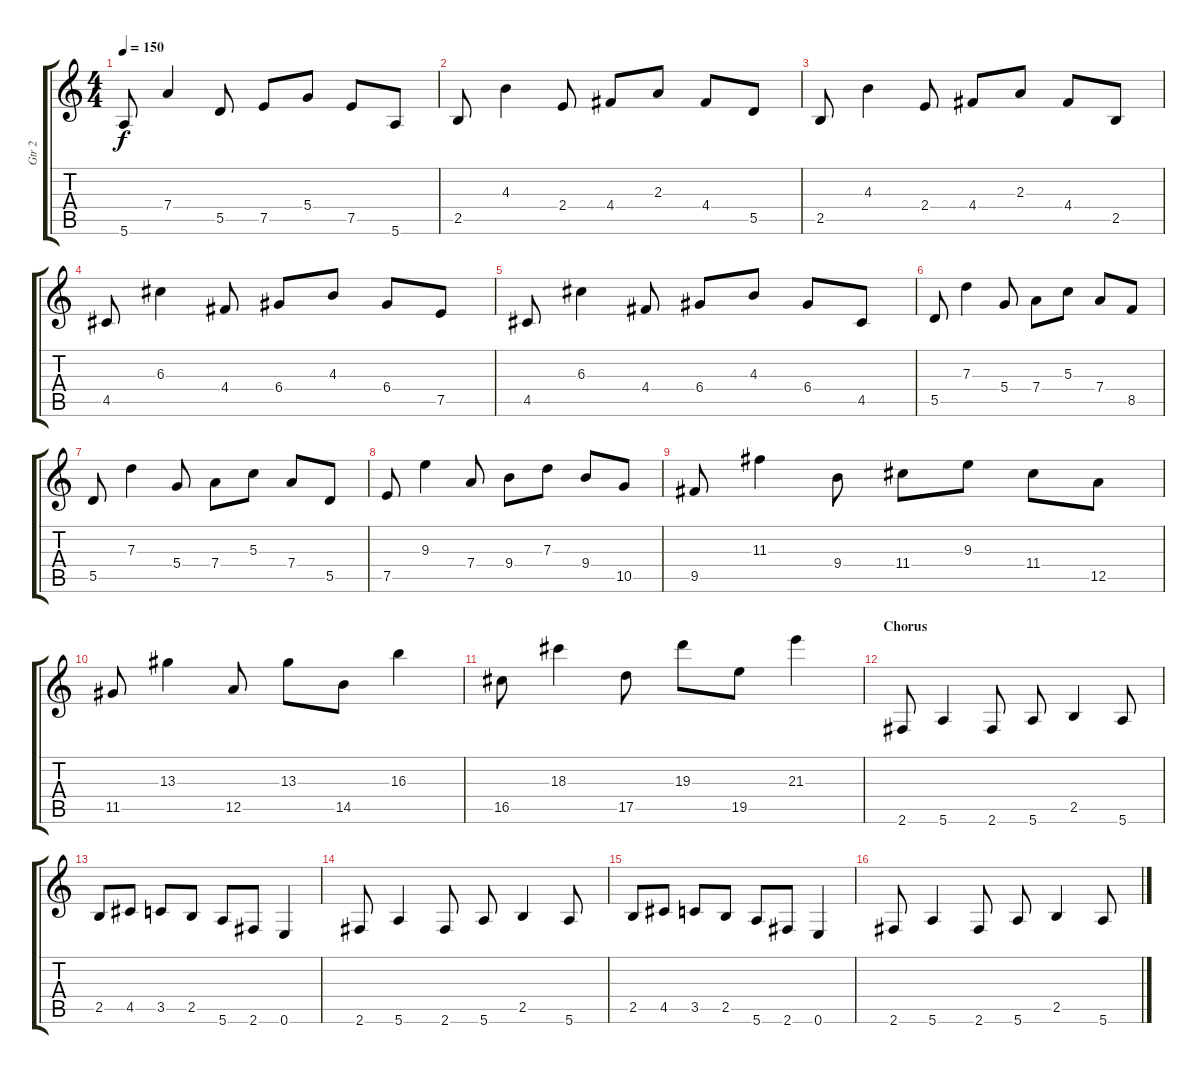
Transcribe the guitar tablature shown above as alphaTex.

\track ("Gtr 2" "Gtr 2") {instrument distortionguitar}
\staff {score tabs}
\tuning (E4 B3 G3 D3 A2 E2) {hide}
\ts (4 4)
\tempo 150
\clef g2
\ks c
5.6.8{dy f} 7.4.4 5.5.8 7.5.8 5.4.8 7.5.8 5.6.8 |
2.5.8 4.3.4 2.4.8 4.4.8 2.3.8 4.4.8 5.5.8 |
2.5.8 4.3.4 2.4.8 4.4.8 2.3.8 4.4.8 2.5.8 |
4.5.8 6.3.4 4.4.8 6.4.8 4.3.8 6.4.8 7.5.8 |
4.5.8 6.3.4 4.4.8 6.4.8 4.3.8 6.4.8 4.5.8 |
5.5.8 7.3.4 5.4.8 7.4.8 5.3.8 7.4.8 8.5.8 |
5.5.8 7.3.4 5.4.8 7.4.8 5.3.8 7.4.8 5.5.8 |
7.5.8 9.3.4 7.4.8 9.4.8 7.3.8 9.4.8 10.5.8 |
9.5.8 11.3.4 9.4.8 11.4.8 9.3.8 11.4.8 12.5.8 |
11.5.8 13.3.4 12.5.8 13.3.8 14.5.8 16.3.4 |
16.5.8 18.3.4 17.5.8 19.3.8 19.5.8 21.3.4 |
\section ("" "Chorus")
2.6.8 5.6.4 2.6.8 5.6.8 2.5.4 5.6.8 |
2.5.8 4.5.8 3.5.8 2.5.8 5.6.8 2.6.8 0.6.4 |
2.6.8 5.6.4 2.6.8 5.6.8 2.5.4 5.6.8 |
2.5.8 4.5.8 3.5.8 2.5.8 5.6.8 2.6.8 0.6.4 |
2.6.8 5.6.4 2.6.8 5.6.8 2.5.4 5.6.8
